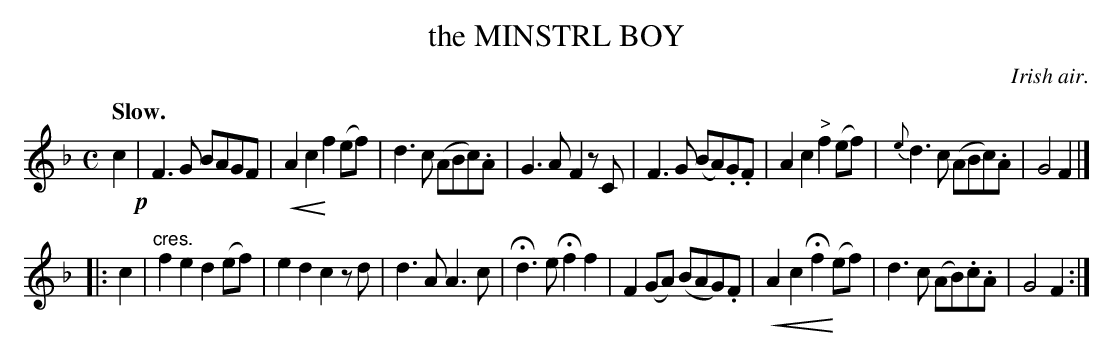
X:1
T: the MINSTRL BOY
O: Irish air.
Q: "Slow."
U: p=!crescendo(!
U: P=!crescendo)!
M: C
L: 1/8
K: F
c2 !p!|\
F3G BAGF | pA2c2 Pf2(ef) | d3c (ABc).A | G3A F2 zC |\
F3G (BA).G.F | A2c2 "^>"f2(ef) | {e}d3c (ABc).A | G4 F2 |]
|: c2 |\
"^cres."f2e2 d2(ef) | e2d2 c2 zd | d3A A3c | Hd3e Hf2f2 |\
F2(GA) (BAG).F | pA2c2 Hf2(Pef) | d3c (AB).c.A | G4 F2 :|
